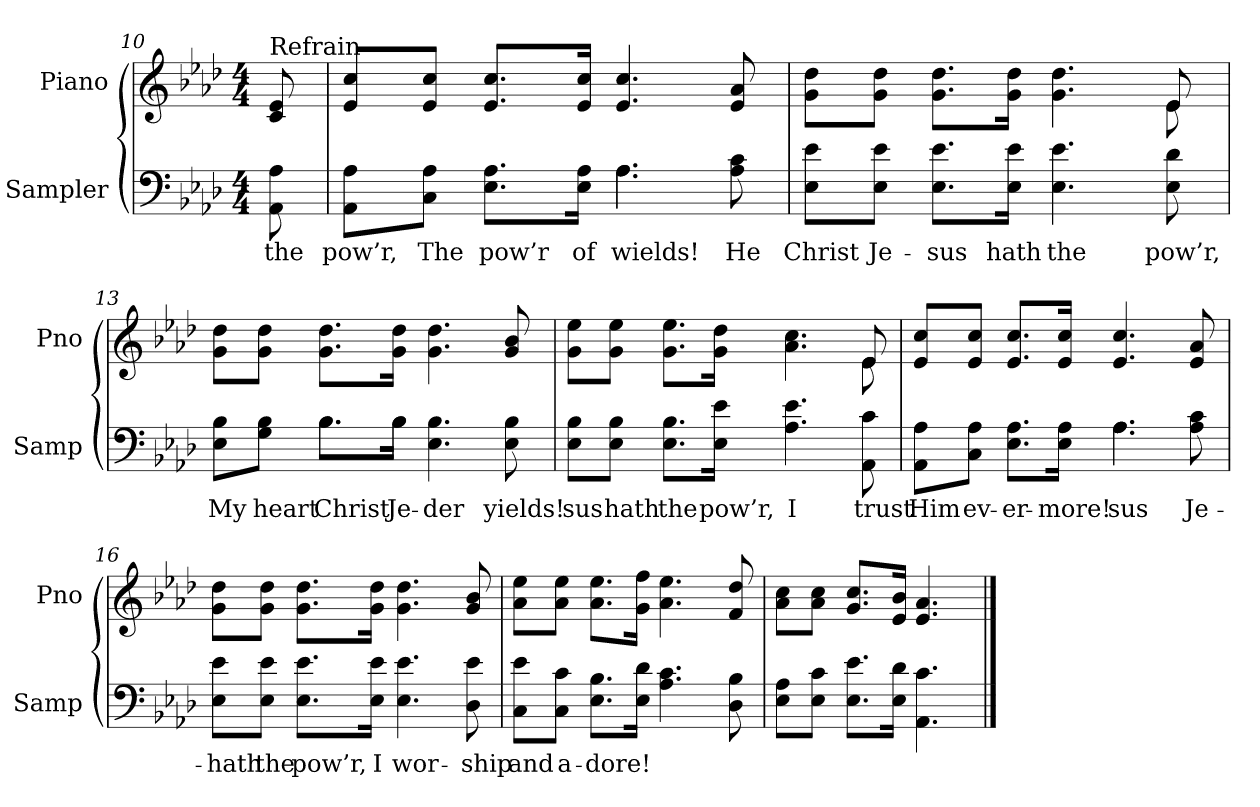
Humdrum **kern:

**kern	**text	**kern
*part2	*part2	*part1
*staff2	*staff2	*staff1
*I"Sampler	*	*I"Piano
*I'Samp	*	*I'Pno
*clefF4	*	*clefG2
*k[b-e-a-d-]	*	*k[b-e-a-d-]
*A-:	*	*A-:
*M4/4	*	*M4/4
=10	=10	=10
!	!	!LO:TX:t=Refrain
8AA- 8A-	the	8c 8e-
=11	=11	=11
*^	*	*
8AA-\ 8A-\L	2ryy	pow’r,	8e-/ 8cc/L
8C\ 8A-\J	.	The	8e-/ 8cc/J
8.E-\ 8.A-\L	.	pow’r	8.e-/ 8.cc/L
16E-\ 16A-\Jk	.	of	16e-/ 16cc/Jk
4.A-\	4.A-	wields!	4.e- 4.cc
8A- 8c	8ryy	He	8e- 8a-
*v	*v	*	*
=12	=12	=12
*	*	*^
8E-\ 8e-\L	Christ	8g\ 8dd-\L	2..ryy
8E-\ 8e-\J	Je-	8g\ 8dd-\J	.
8.E-\ 8.e-\L	-sus	8.g\ 8.dd-\L	.
16E-\ 16e-\Jk	hath	16g\ 16dd-\Jk	.
4.E- 4.e-	the	4.g 4.dd-	.
8E- 8d-	pow’r,	8e-/	8e-
*	*	*v	*v
=13	=13	=13
*^	*	*
8E-\ 8B-\L	4ryy	My	8g\ 8dd-\L
8G\ 8B-\J	.	heart	8g\ 8dd-\J
8.B-\L	8.B-\L	Christ	8.g\ 8.dd-\L
16B-\Jk	16B-\Jk	Je-	16g\ 16dd-\Jk
4.E- 4.B-	2ryy	-der	4.g 4.dd-
8E- 8B-	.	yields!	8g 8b-
*v	*v	*	*
=14	=14	=14
*	*	*^
8E-\ 8B-\L	-sus	8g\ 8ee-\L	2..ryy
8E-\ 8B-\J	hath	8g\ 8ee-\J	.
8.E-\ 8.B-\L	the	8.g\ 8.ee-\L	.
16E-\ 16e-\Jk	pow’r,	16g\ 16dd-\Jk	.
4.A- 4.e-	I	4.a- 4.cc	.
8AA- 8c	trust	8e-/	8e-
*	*	*v	*v
=15	=15	=15
*^	*	*
8AA-\ 8A-\L	2ryy	Him	8e-/ 8cc/L
8C\ 8A-\J	.	ev-	8e-/ 8cc/J
8.E-\ 8.A-\L	.	-er-	8.e-/ 8.cc/L
16E-\ 16A-\Jk	.	-more!	16e-/ 16cc/Jk
4.A-\	4.A-	-sus	4.e- 4.cc
8A- 8c	8ryy	Je-	8e- 8a-
*v	*v	*	*
=16	=16	=16
8E-\ 8e-\L	hath	8g\ 8dd-\L
8E-\ 8e-\J	the	8g\ 8dd-\J
8.E-\ 8.e-\L	pow’r,	8.g\ 8.dd-\L
16E-\ 16e-\Jk	I	16g\ 16dd-\Jk
4.E- 4.e-	wor-	4.g 4.dd-
8D- 8e-	-ship	8g 8b-
=17	=17	=17
8C\ 8e-\L	and	8a-\ 8ee-\L
8C\ 8c\J	a-	8a-\ 8ee-\J
8.E-\ 8.B-\L	-dore!	8.a-\ 8.ee-\L
16E-\ 16d-\Jk	.	16g\ 16ff\Jk
4.A- 4.c	.	4.a- 4.ee-
8D- 8B-	.	8f 8dd-
=18	=18	=18
8E-\ 8A-\L	.	8a-\ 8cc\L
8E-\ 8c\J	.	8a-\ 8cc\J
8.E-\ 8.e-\L	.	8.g/ 8.cc/L
16E-\ 16d-\Jk	.	16e-/ 16b-/Jk
4.AA- 4.c	.	4.e- 4.a-
==	==	==
*-	*-	*-
